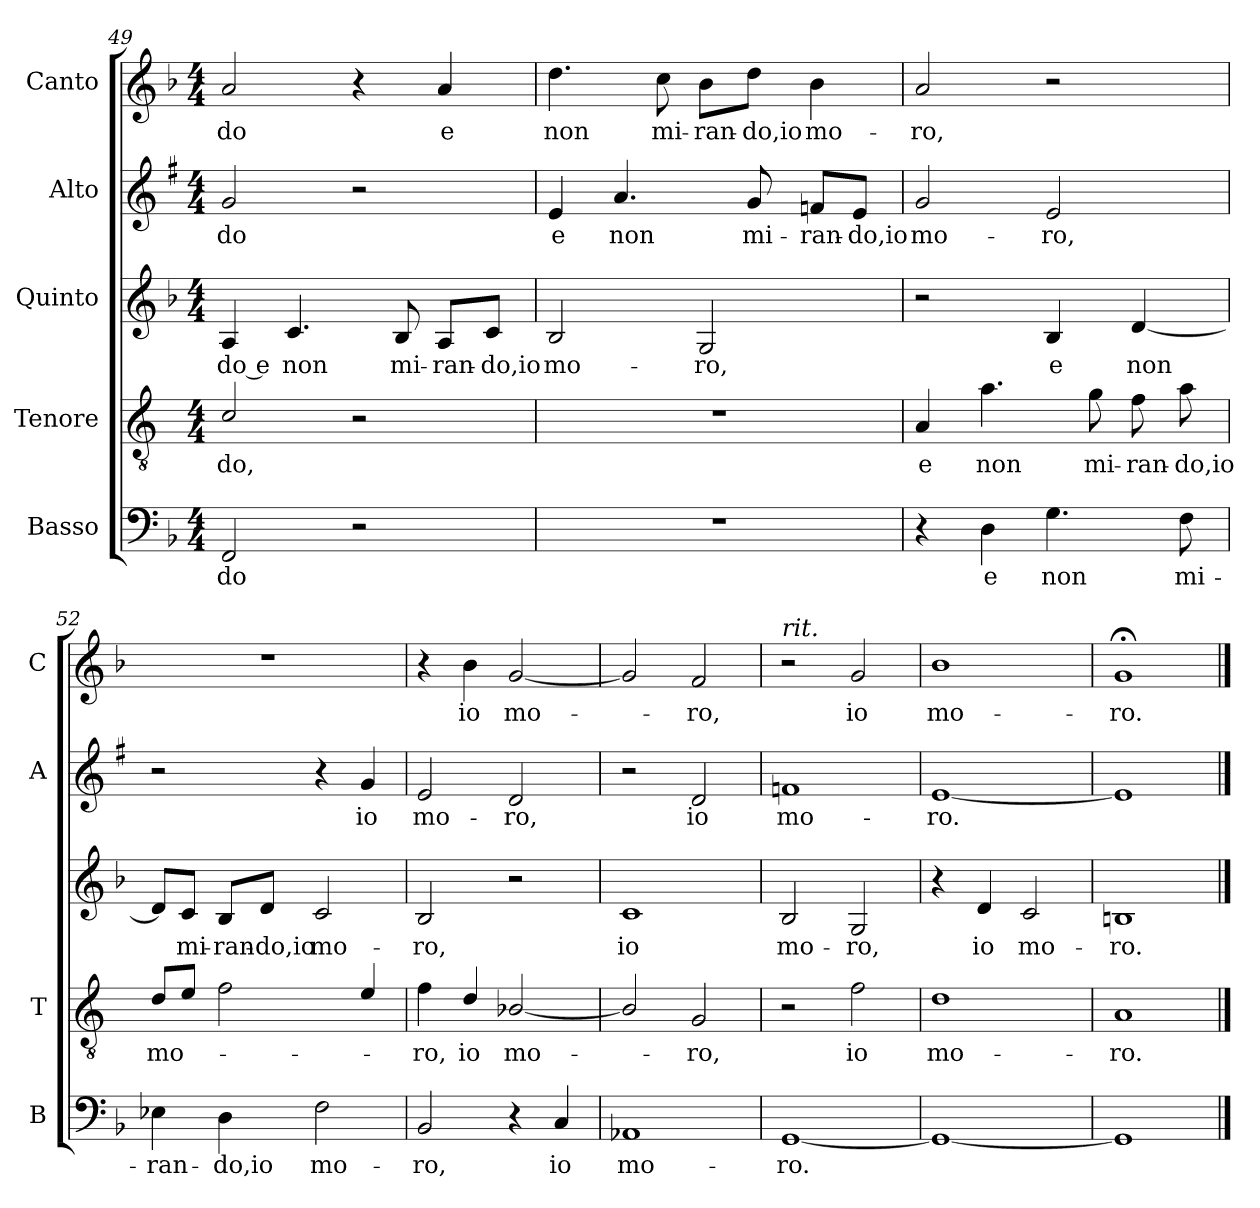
**kern	**text	**kern	**text	**kern	**text	**kern	**text	**kern	**text
*part5	*part5	*part4	*part4	*part3	*part3	*part2	*part2	*part1	*part1
*staff5	*staff5	*staff4	*staff4	*staff3	*staff3	*staff2	*staff2	*staff1	*staff1
*I"Basso	*	*I"Tenore	*	*I"Quinto	*	*I"Alto	*	*I"Canto	*
*I'B	*	*I'T	*	*	*	*I'A	*	*I'C	*
*clefF4	*	*clefGv2	*	*clefG2	*	*clefG2	*	*clefG2	*
*	*	*ITrd4c7	*	*	*	*ITrd1c2	*	*	*
*k[b-]	*	*k[b-]	*	*k[b-]	*	*k[b-]	*	*k[b-]	*
*F:	*	*F:	*	*F:	*	*F:	*	*F:	*
*M4/4	*	*M4/4	*	*M4/4	*	*M4/4	*	*M4/4	*
=49	=49	=49	=49	=49	=49	=49	=49	=49	=49
!	!LO:LY:b	!	!LO:LY:b	!	!LO:LY:b	!	!LO:LY:b	!	!LO:LY:b
2FF/	-do	2F/	-do,	4A/	-do e	2f/	-do	2a/	-do
!	!	!	!	!	!LO:LY:b	!	!	!	!
.	.	.	.	4.c/	non	.	.	.	.
2r	.	2r	.	.	.	2r	.	4r	.
!	!	!	!	!	!LO:LY:b	!	!	!	!
.	.	.	.	8B-/	mi-	.	.	.	.
!	!	!	!	!	!LO:LY:b	!	!	!	!LO:LY:b
.	.	.	.	8A/L	-ran-	.	.	4a/	e
!	!	!	!	!	!LO:LY:b	!	!	!	!
.	.	.	.	8c/J	-do,io	.	.	.	.
=50	=50	=50	=50	=50	=50	=50	=50	=50	=50
!	!	!	!	!	!LO:LY:b	!	!LO:LY:b	!	!LO:LY:b
1r	.	1r	.	2B-/	mo-	4d/	e	4.dd\	non
!	!	!	!	!	!	!	!LO:LY:b	!	!
.	.	.	.	.	.	4.g/	non	.	.
!	!	!	!	!	!	!	!	!	!LO:LY:b
.	.	.	.	.	.	.	.	8cc\	mi-
!	!	!	!	!	!LO:LY:b	!	!	!	!LO:LY:b
.	.	.	.	2G/	-ro,	.	.	8b-\L	-ran-
!	!	!	!	!	!	!	!LO:LY:b	!	!LO:LY:b
.	.	.	.	.	.	8f/	mi-	8dd\J	-do,io
!	!	!	!	!	!	!	!LO:LY:b	!	!LO:LY:b
.	.	.	.	.	.	8e-X/L	-ran-	4b-\	mo-
!	!	!	!	!	!	!	!LO:LY:b	!	!
.	.	.	.	.	.	8d/J	-do,io	.	.
=51	=51	=51	=51	=51	=51	=51	=51	=51	=51
!	!	!	!LO:LY:b	!	!	!	!LO:LY:b	!	!LO:LY:b
4r	.	4D/	e	2r	.	2f/	mo-	2a/	-ro,
!	!LO:LY:b	!	!LO:LY:b	!	!	!	!	!	!
4D\	e	4.d\	non	.	.	.	.	.	.
!	!LO:LY:b	!	!	!	!LO:LY:b	!	!LO:LY:b	!	!
4.G\	non	.	.	4B-/	e	2d/	-ro,	2r	.
!	!	!	!LO:LY:b	!	!	!	!	!	!
.	.	8c\	mi-	.	.	.	.	.	.
!	!	!	!LO:LY:b	!	!LO:LY:b	!	!	!	!
.	.	8B-\	-ran-	[4d/	non	.	.	.	.
!	!LO:LY:b	!	!LO:LY:b	!	!	!	!	!	!
8F\	mi-	8d\	-do,io	.	.	.	.	.	.
=52	=52	=52	=52	=52	=52	=52	=52	=52	=52
!	!LO:LY:b	!	!LO:LY:b	!	!	!	!	!	!
4E-X\	-ran-	8G/L	mo-	8d/L]	.	2r	.	1r	.
!	!	!	!	!	!LO:LY:b	!	!	!	!
.	.	8A/J	.	8c/J	mi-	.	.	.	.
!	!LO:LY:b	!	!	!	!LO:LY:b	!	!	!	!
4D\	-do,io	2B-\	.	8B-/L	-ran-	.	.	.	.
!	!	!	!	!	!LO:LY:b	!	!	!	!
.	.	.	.	8d/J	-do,io	.	.	.	.
!	!LO:LY:b	!	!	!	!LO:LY:b	!	!	!	!
2F\	mo-	.	.	2c/	mo-	4r	.	.	.
!	!	!	!	!	!	!	!LO:LY:b	!	!
.	.	4A/	.	.	.	4f/	io	.	.
!!LO:LB:g=z
=53	=53	=53	=53	=53	=53	=53	=53	=53	=53
!	!LO:LY:b	!	!LO:LY:b	!	!LO:LY:b	!	!LO:LY:b	!	!
2BB-/	-ro,	4B-\	-ro,	2B-/	-ro,	2d/	mo-	4r	.
!	!	!	!LO:LY:b	!	!	!	!	!	!LO:LY:b
.	.	4G/	io	.	.	.	.	4b-\	io
!	!	!	!LO:LY:b	!	!	!	!LO:LY:b	!	!LO:LY:b
4r	.	[2E-X/	mo-	2r	.	2c/	-ro,	[2g/	mo-
!	!LO:LY:b	!	!	!	!	!	!	!	!
4C/	io	.	.	.	.	.	.	.	.
=54	=54	=54	=54	=54	=54	=54	=54	=54	=54
!	!LO:LY:b	!	!	!	!LO:LY:b	!	!	!	!
1AA-X	mo-	2E-/]	.	1c	io	2r	.	2g/]	.
!	!	!	!LO:LY:b	!	!	!	!LO:LY:b	!	!LO:LY:b
.	.	2C/	-ro,	.	.	2c/	io	2f/	-ro,
=55	=55	=55	=55	=55	=55	=55	=55	=55	=55
!	!	!	!	!	!	!	!	!LO:TX:a:i:t=rit.	!
!	!LO:LY:b	!	!	!	!LO:LY:b	!	!LO:LY:b	!	!
[1GG	-ro.	2r	.	2B-/	mo-	1e-X	mo-	2r	.
!	!	!	!LO:LY:b	!	!LO:LY:b	!	!	!	!LO:LY:b
.	.	2B-\	io	2G/	-ro,	.	.	2g/	io
=56	=56	=56	=56	=56	=56	=56	=56	=56	=56
!	!	!	!LO:LY:b	!	!	!	!LO:LY:b	!	!LO:LY:b
1GG_	.	1G	mo-	4r	.	[1d	-ro.	1b-	mo-
!	!	!	!	!	!LO:LY:b	!	!	!	!
.	.	.	.	4d/	io	.	.	.	.
!	!	!	!	!	!LO:LY:b	!	!	!	!
.	.	.	.	2c/	mo-	.	.	.	.
=57	=57	=57	=57	=57	=57	=57	=57	=57	=57
!	!	!	!LO:LY:b	!	!LO:LY:b	!	!	!	!LO:LY:b
1GG]	.	1D	-ro.	1Bn	-ro.	1d]	.	1g;<	-ro.
==	==	==	==	==	==	==	==	==	==
*-	*-	*-	*-	*-	*-	*-	*-	*-	*-
